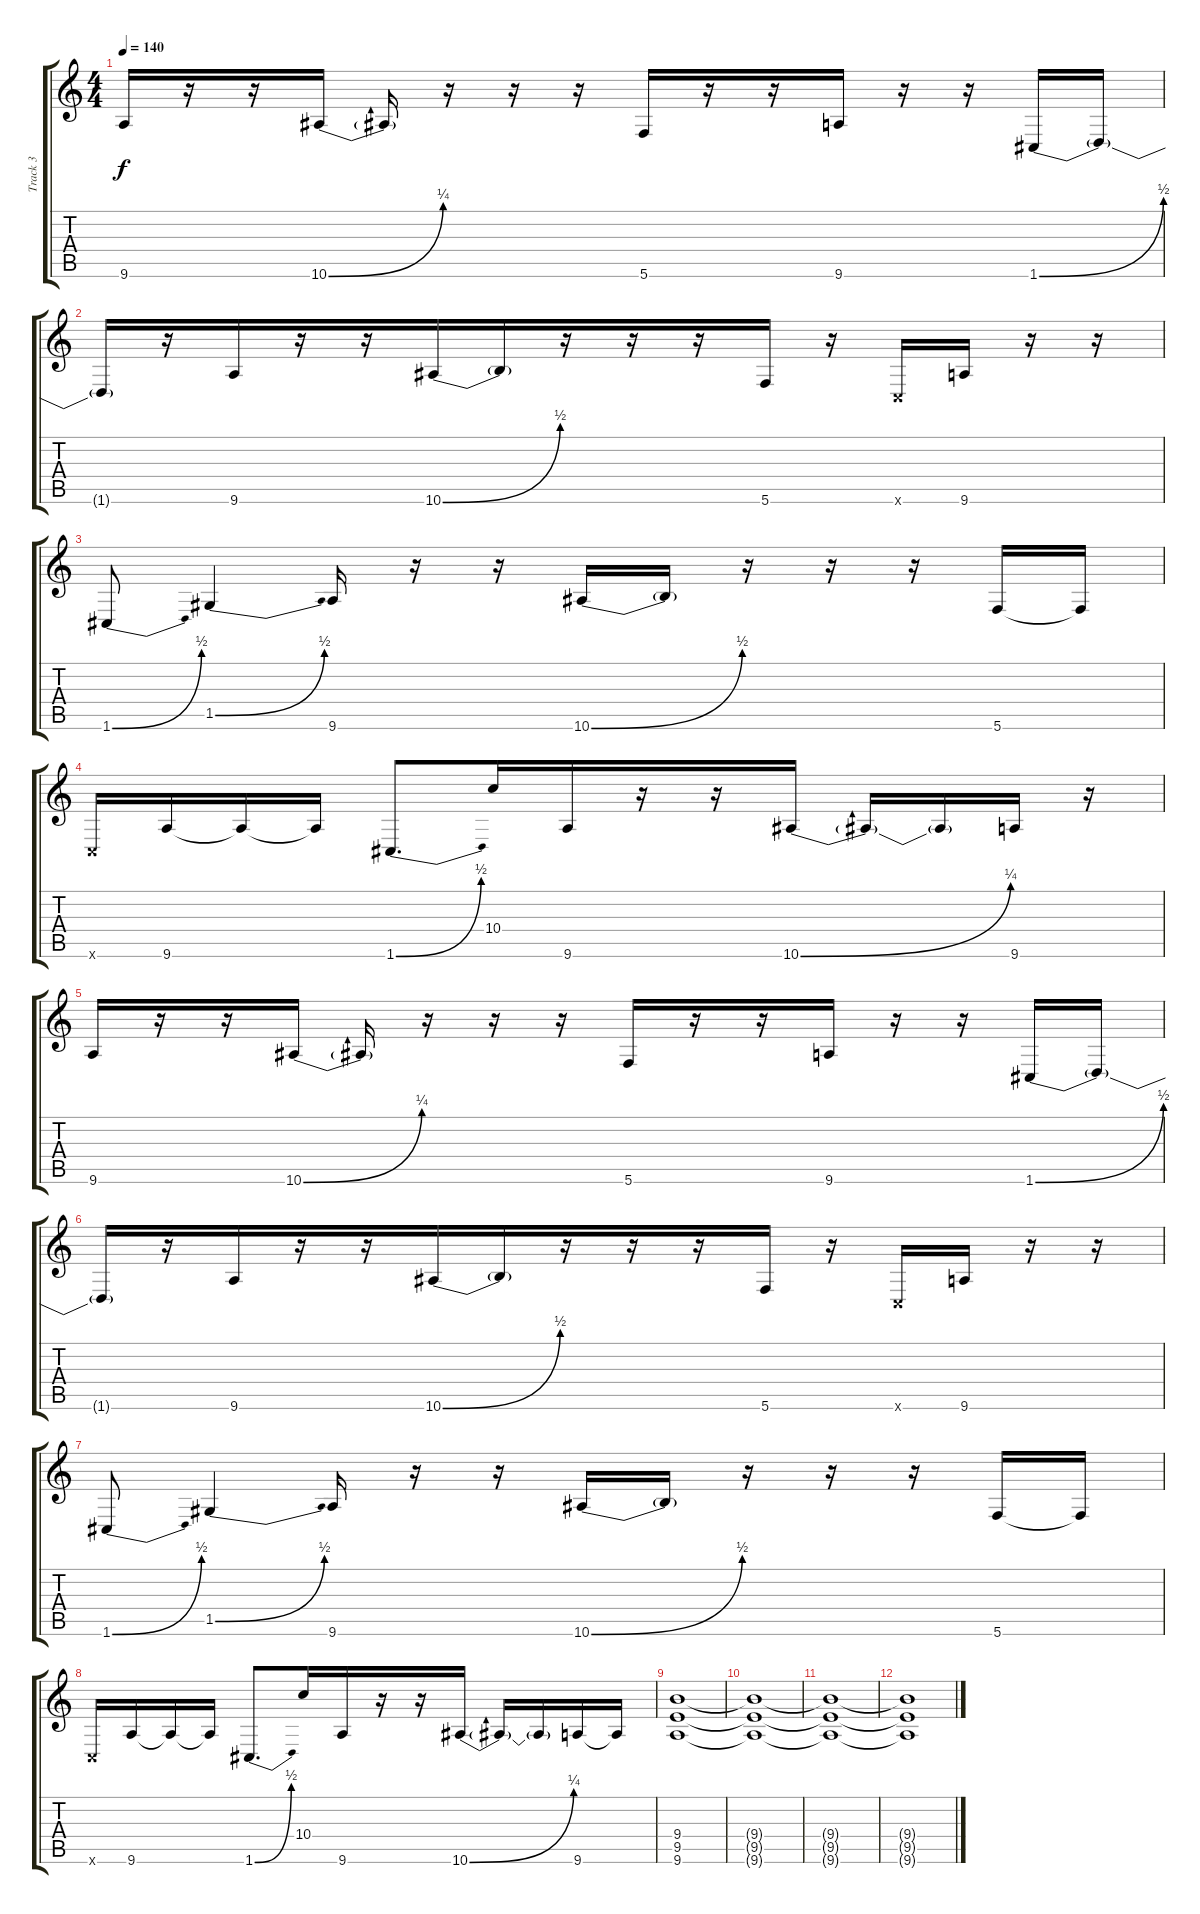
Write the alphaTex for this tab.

\track ("Track 3" "Track 3") {instrument overdrivenguitar}
\staff {score tabs}
\tuning (E4 A3 F3 D3 G2 C2) {hide}
\ts (4 4)
\tempo 140
\clef g2
\ks c
9.6.16{dy f} r.16{beam merge} r.16 10.6{be (bend 0 0 60 1)}.16 10.6{t}.16 r.16 r.16{beam merge} r.16{beam merge} 5.6.16 r.16{beam merge} r.16 9.6.16 r.16{beam merge} r.16{beam merge} 1.6{be (bend 0 0 60 2)}.16{beam merge} 1.6{t}.16 |
1.6{t}.16{beam merge} r.16{beam merge} 9.6.16{beam merge} r.16 r.16 10.6{be (bend 0 0 60 2)}.16{beam merge} 10.6{t}.16{beam merge} r.16{beam merge} r.16{beam merge} r.16 5.6.16 r.16{beam merge} 0.6{x}.16 9.6.16 r.16 r.16 |
1.6{be (bend 0 0 60 2)}.8 1.5{be (bend 0 0 60 2)}.4 9.6.16 r.16 r.16{beam merge} 10.6{be (bend 0 0 60 2)}.16{beam merge} 10.6{t}.16 r.16 r.16 r.16{beam merge} 5.6.16 5.6{t}.16 |
0.6{x}.16{beam merge} 9.6.16 9.6{t}.16 9.6{t}.16 1.6{be (bend 0 0 60 2)}.8{d} 10.4.16{beam merge} 9.6.16 r.16{beam merge} r.16 10.6{be (bend 0 0 60 1)}.16 10.6{t}.16 10.6{t}.16 9.6.16{beam merge} r.16 |
9.6.16 r.16{beam merge} r.16 10.6{be (bend 0 0 60 1)}.16 10.6{t}.16 r.16 r.16{beam merge} r.16{beam merge} 5.6.16 r.16{beam merge} r.16 9.6.16 r.16{beam merge} r.16{beam merge} 1.6{be (bend 0 0 60 2)}.16{beam merge} 1.6{t}.16 |
1.6{t}.16{beam merge} r.16{beam merge} 9.6.16{beam merge} r.16 r.16 10.6{be (bend 0 0 60 2)}.16{beam merge} 10.6{t}.16{beam merge} r.16{beam merge} r.16{beam merge} r.16 5.6.16 r.16{beam merge} 0.6{x}.16 9.6.16 r.16 r.16 |
1.6{be (bend 0 0 60 2)}.8 1.5{be (bend 0 0 60 2)}.4 9.6.16 r.16 r.16{beam merge} 10.6{be (bend 0 0 60 2)}.16{beam merge} 10.6{t}.16 r.16 r.16 r.16{beam merge} 5.6.16 5.6{t}.16 |
0.6{x}.16{beam merge} 9.6.16 9.6{t}.16 9.6{t}.16 1.6{be (bend 0 0 60 2)}.8{d} 10.4.16{beam merge} 9.6.16 r.16{beam merge} r.16 10.6{be (bend 0 0 60 1)}.16 10.6{t}.16 10.6{t}.16 9.6.16{beam merge} 9.6{t}.16 |
(9.4 9.5 9.6).1 |
(9.4{t} 9.5{t} 9.6{t}).1 |
(9.4{t} 9.5{t} 9.6{t}).1{volume 0} |
(9.4{t} 9.5{t} 9.6{t}).1
